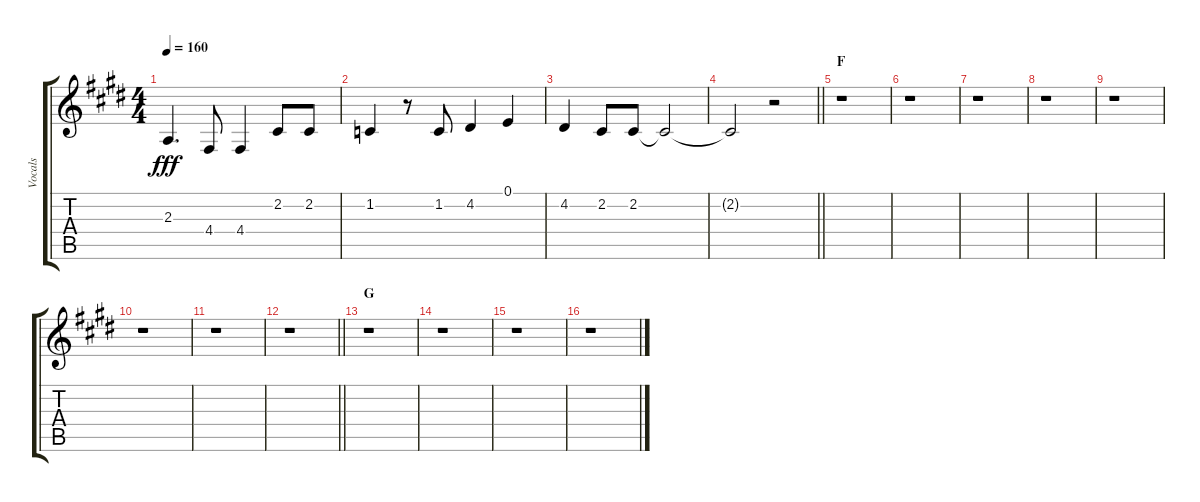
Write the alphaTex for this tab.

\track ("Vocals" "Vocals") {instrument voiceoohs}
\staff {score tabs}
\tuning (E4 B3 G3 D3 A2 E2) {hide}
\ts (4 4)
\tempo 160
\clef g2
\ks e
2.3.4{d dy fff} 4.4.8 4.4.4 2.2.8 2.2.8 |
1.2.4 r.8 1.2.8 4.2.4 0.1.4 |
4.2.4 2.2.8 2.2.8 2.2{t}.2 |
\barLineRight lightlight
2.2{t}.2 r.2 |
\section ("" "F")
r.1 |
r.1 |
r.1 |
r.1 |
r.1 |
r.1 |
r.1 |
\barLineRight lightlight
r.1 |
\section ("" "G")
r.1 |
r.1 |
r.1 |
r.1
